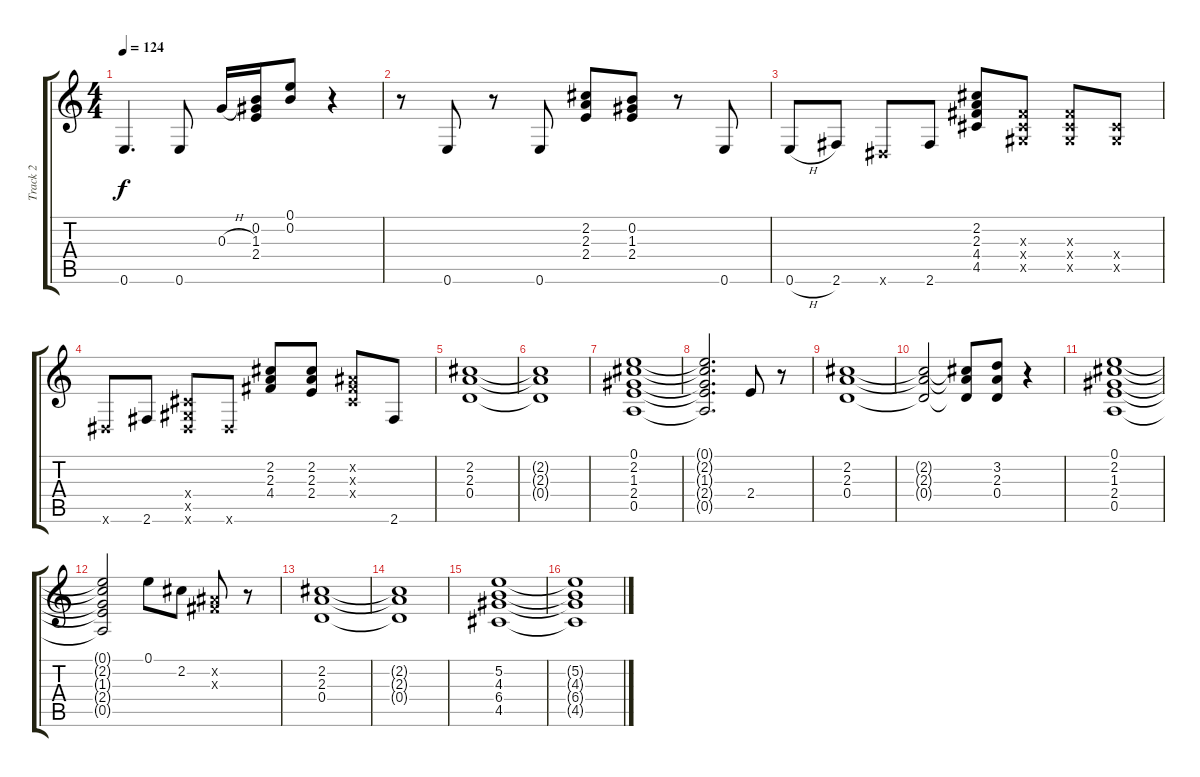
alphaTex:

\track ("Track 2" "Track 2") {instrument electricguitarjazz}
\staff {score tabs}
\tuning (E4 B3 G3 D3 A2 E2) {hide}
\ts (4 4)
\tempo 124
\clef g2
\ks c
0.6.4{d dy f} 0.6.8 0.3{h}.16 (0.2 1.3 2.4).16 (0.1 0.2).8 r.4 |
r.8 0.6.8 r.8 0.6.8 (2.2 2.3 2.4).8 (0.2 1.3 2.4).8 r.8 0.6.8 |
0.6{h}.8 2.6.8 -1.6{x}.8 2.6.8 (2.2 2.3 4.4 4.5).8 (-1.3{x} -1.4{x} -1.5{x}).8 (-1.3{x} -1.4{x} -1.5{x}).8 (-1.4{x} -1.5{x}).8 |
-1.6{x}.8 2.6.8 (-1.4{x} -1.5{x} -1.6{x}).8 -1.6{x}.8 (2.2 2.3 4.4).8 (2.2 2.3 2.4).8 (-1.2{x} -1.3{x} -1.4{x}).8 2.6.8 |
(2.2 2.3 0.4).1 |
(2.2{t} 2.3{t} 0.4{t}).1 |
(0.1 2.2 1.3 2.4 0.5).1 |
(0.1{t} 2.2{t} 1.3{t} 2.4{t} 0.5{t}).2{d} 2.4.8 r.8 |
(2.2 2.3 0.4).1 |
(2.2{t} 2.3{t} 0.4{t}).2 (2.2{t} 2.3{t} 0.4{t}).8 (3.2 2.3 0.4).8 r.4 |
(0.1 2.2 1.3 2.4 0.5).1 |
(0.1{t} 2.2{t} 1.3{t} 2.4{t} 0.5{t}).2 0.1.8 2.2.8 (-1.2{x} -1.3{x}).8 r.8 |
(2.2 2.3 0.4).1 |
(2.2{t} 2.3{t} 0.4{t}).1 |
(5.2 4.3 6.4 4.5).1 |
(5.2{t} 4.3{t} 6.4{t} 4.5{t}).1
